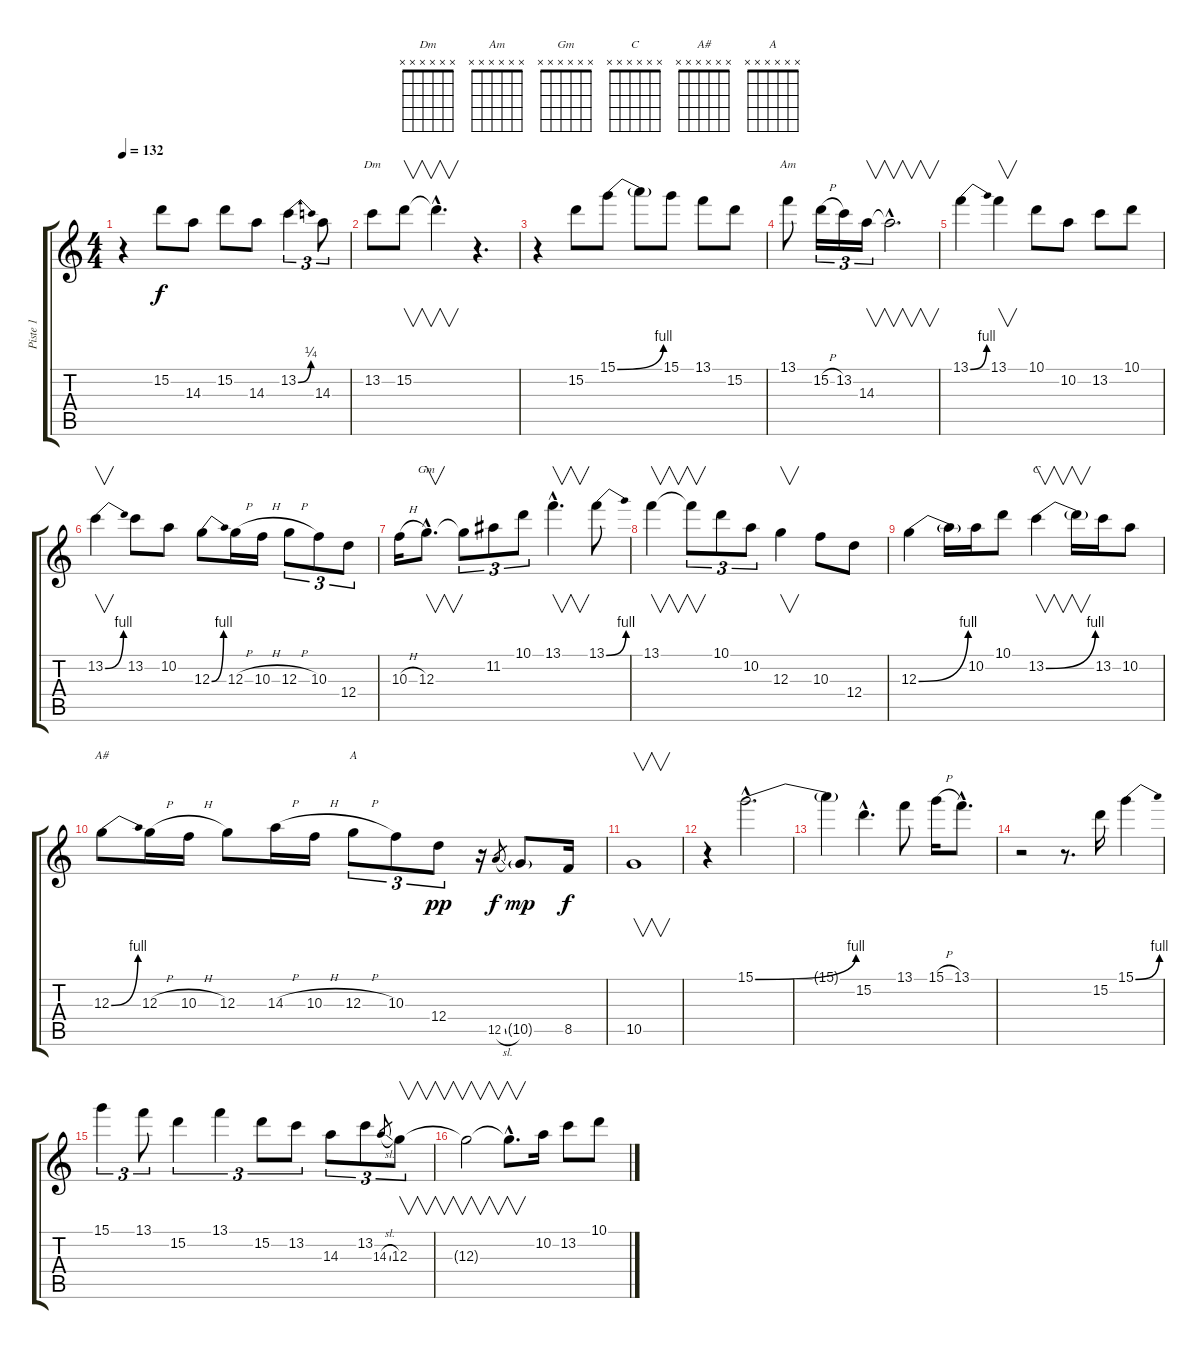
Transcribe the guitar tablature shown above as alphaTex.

\track ("Piste 1" "Piste 1") {instrument overdrivenguitar}
\staff {score tabs}
\tuning (E4 B3 G3 D3 A2 E2) {hide}
\chord ("Dm" x x x x x x) {firstfret 0}
\chord ("Am" x x x x x x) {firstfret 0}
\chord ("Gm" x x x x x x) {firstfret 0}
\chord ("C" x x x x x x) {firstfret 0}
\chord ("A#" x x x x x x) {firstfret 0}
\chord ("A" x x x x x x) {firstfret 0}
\ts (4 4)
\tempo 132
\clef g2
\ks c
r.4{dy f instrument overdrivenguitar} 15.2.8 14.3.8 15.2.8 14.3.8 13.2{be (bend 0 0 60 1)}.4{tu (3 2)} 14.3.8{tu (3 2)} |
13.2.8{ch "Dm"} 15.2.8{v} 15.2{hac t}.4{v d} r.4{d} |
r.4 15.2.8 15.1{be (bend 0 0 60 4)}.8 15.1{t}.8 15.1.8 13.1.8 15.2.8 |
13.1.8{ch "Am"} 15.2{h}.16{tu (3 2)} 13.2.16{tu (3 2)} 14.3.16{v tu (3 2)} 14.3{hac t}.2{v d} |
13.1{be (bend 0 0 60 4)}.4 13.1.4{v} 10.1.8 10.2.8 13.2.8 10.1.8 |
13.2{be (bend 0 0 60 4)}.4{v} 13.2.8 10.2.8 12.3{be (bend 0 0 60 4)}.8 12.3{h}.16 10.3{h}.16 12.3{h}.8{tu (3 2)} 10.3.8{tu (3 2)} 12.4.8{tu (3 2)} |
10.3{h}.16 12.3{hac}.8{v d ch "Gm"} 12.3{t}.8{tu (3 2)} 11.2.8{tu (3 2)} 10.1.8{tu (3 2)} 13.1{hac}.4{v d} 13.1{be (bend 0 0 60 4)}.8 |
13.1.4{v} 13.1{t}.8{v tu (3 2)} 10.1.8{tu (3 2)} 10.2.8{tu (3 2)} 12.3.4{v} 10.3.8 12.4.8 |
12.3{be (bend 0 0 60 4)}.4 12.3{t}.16 10.2.16 10.1.8 13.2{be (bend 0 0 60 4)}.4{v ch "C"} 13.2{t}.16{v} 13.2.16 10.2.8 |
12.3{be (bend 0 0 60 4)}.8{ch "A#"} 12.3{h}.16 10.3{h}.16 12.3.8 14.3{h}.16 10.3{h}.16 12.3{h}.8{tu (3 2) ch "A"} 10.3.8{tu (3 2)} 12.4.8{tu (3 2) dy pp} r.16 12.5{sl}.8{gr dy f} 10.5{g}.8{dy mp} 8.5.16{dy f} |
10.5.1{v} |
r.4 15.1{be (bend 0 0 60 4) hac}.2{d} |
15.1{t}.4 15.2{hac}.4{d} 13.1.8 15.1{h}.16 13.1{hac}.8{d} |
r.2 r.8{d} 15.2.16 15.1{be (bend 0 0 60 4)}.4 |
15.1.4{tu (3 2)} 13.1.8{tu (3 2)} 15.2.4{tu (3 2)} 13.1.4{tu (3 2)} 15.2.8{tu (3 2)} 13.2.8{tu (3 2)} 14.3.8{tu (3 2)} 13.2.8{tu (3 2)} 14.3{sl}.8{gr} 12.3.8{v tu (3 2)} |
12.3{t}.2{v} 12.3{hac t}.8{v d} 10.2.16 13.2.8 10.1.8
